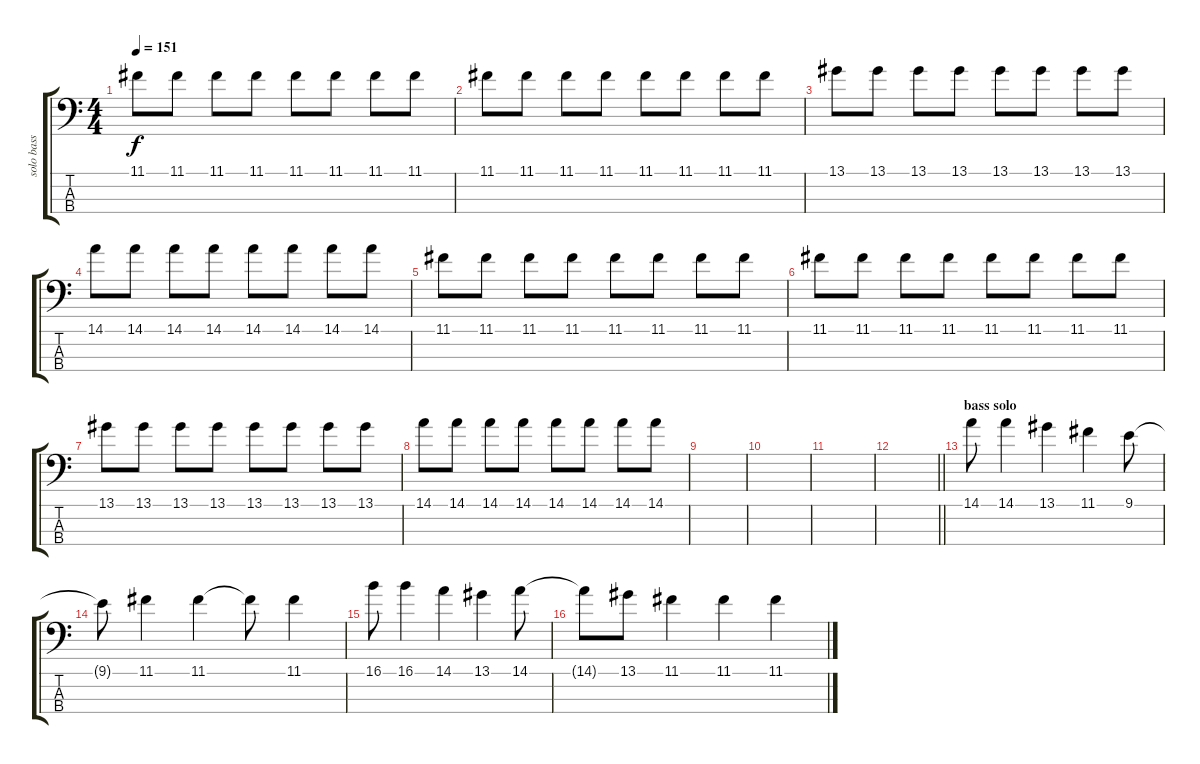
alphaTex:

\track ("solo bass" "solo bass") {instrument electricguitarjazz}
\staff {score tabs}
\tuning (G2 D2 A1 E1) {hide}
\ts (4 4)
\tempo 151
\clef f4
\ks c
11.1.8{dy f} 11.1.8 11.1.8 11.1.8 11.1.8 11.1.8 11.1.8 11.1.8 |
11.1.8 11.1.8 11.1.8 11.1.8 11.1.8 11.1.8 11.1.8 11.1.8 |
13.1.8 13.1.8 13.1.8 13.1.8 13.1.8 13.1.8 13.1.8 13.1.8 |
14.1.8 14.1.8 14.1.8 14.1.8 14.1.8 14.1.8 14.1.8 14.1.8 |
11.1.8 11.1.8 11.1.8 11.1.8 11.1.8 11.1.8 11.1.8 11.1.8 |
11.1.8 11.1.8 11.1.8 11.1.8 11.1.8 11.1.8 11.1.8 11.1.8 |
13.1.8 13.1.8 13.1.8 13.1.8 13.1.8 13.1.8 13.1.8 13.1.8 |
14.1.8 14.1.8 14.1.8 14.1.8 14.1.8 14.1.8 14.1.8 14.1.8 |
|
|
|
\barLineRight lightlight
|
\section ("" "bass solo")
14.1.8 14.1.4 13.1.4 11.1.4 9.1.8 |
9.1{t}.8 11.1.4 11.1.4 11.1{t}.8 11.1.4 |
16.1.8 16.1.4 14.1.4 13.1.4 14.1.8 |
14.1{t}.8 13.1.8 11.1.4 11.1.4 11.1.4
